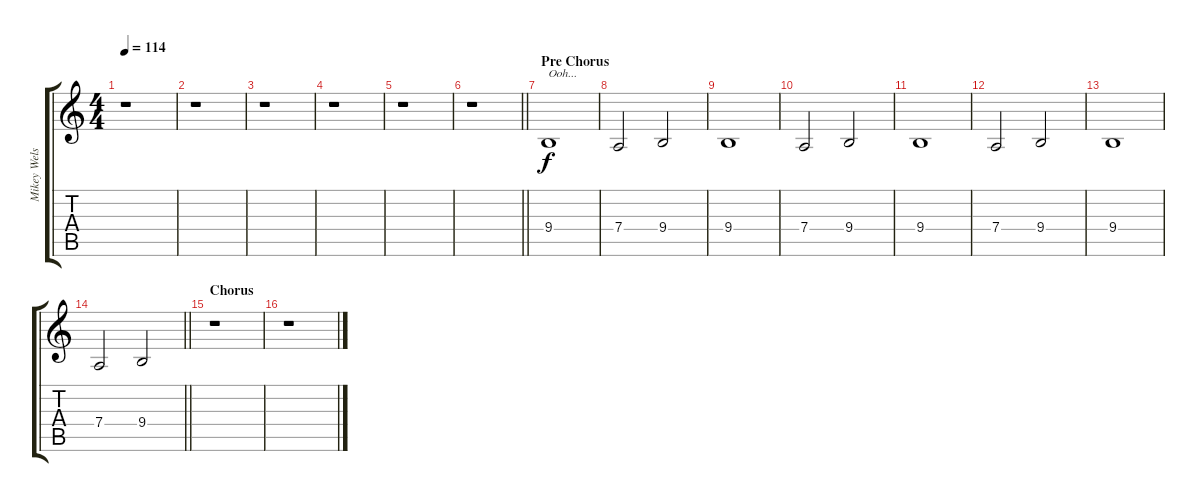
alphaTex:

\track ("Mikey Welsh - Backup Vocals" "Mikey Wels") {instrument voiceoohs}
\staff {score tabs}
\tuning (E4 B3 G3 D3 A2 E2) {hide}
\ts (4 4)
\tempo 114
\clef g2
\ks c
r.1{dy f} |
r.1 |
r.1 |
r.1 |
r.1 |
\barLineRight lightlight
r.1 |
\section ("" "Pre Chorus")
9.4.1{txt "Ooh..."} |
7.4.2 9.4.2 |
9.4.1 |
7.4.2 9.4.2 |
9.4.1 |
7.4.2 9.4.2 |
9.4.1 |
\barLineRight lightlight
7.4.2 9.4.2 |
\section ("" "Chorus")
r.1 |
r.1
